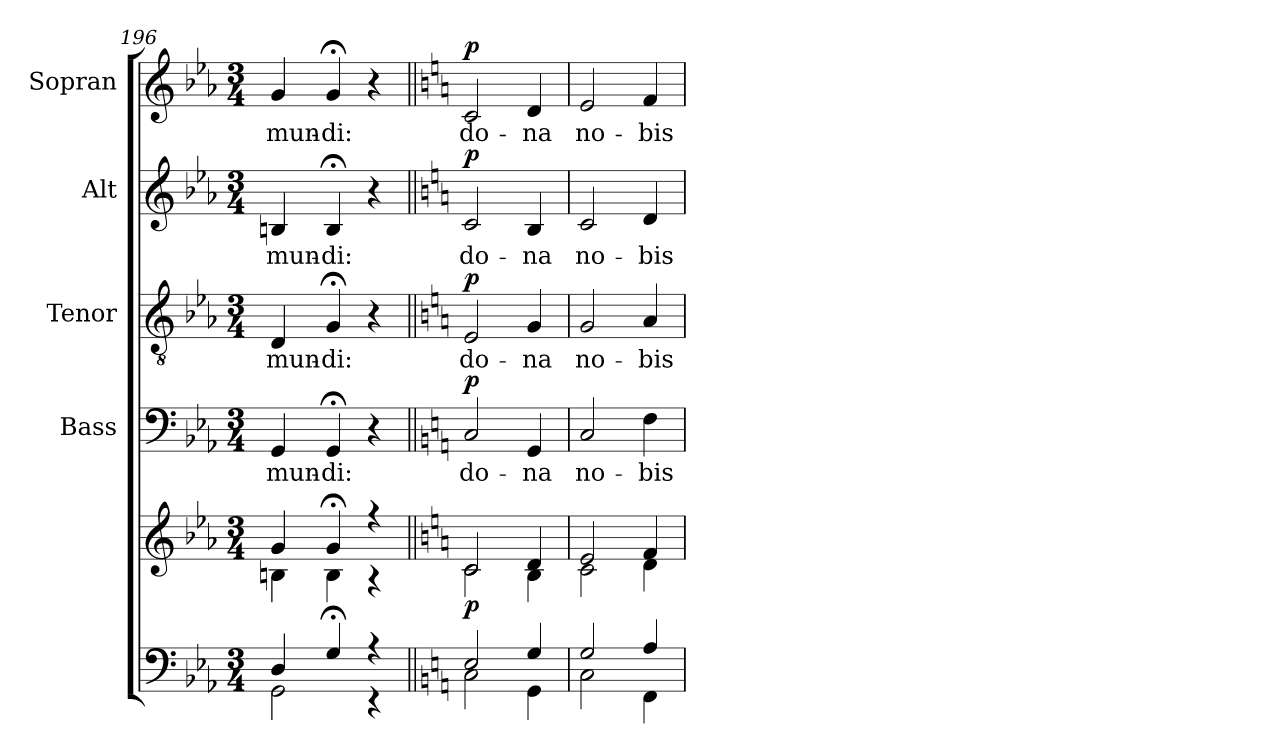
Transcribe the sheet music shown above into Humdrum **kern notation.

**kern	**kern	**dynam	**kern	**text	**dynam	**kern	**text	**dynam	**kern	**text	**dynam	**kern	**text	**dynam
*part5	*part5	*part5	*part4	*part4	*part4	*part3	*part3	*part3	*part2	*part2	*part2	*part1	*part1	*part1
*staff6	*staff5	*staff5/6	*staff4	*staff4	*staff4	*staff3	*staff3	*staff3	*staff2	*staff2	*staff2	*staff1	*staff1	*staff1
*	*	*	*I"Bass	*	*	*I"Tenor	*	*	*I"Alt	*	*	*I"Sopran	*	*
*	*	*	*I'B.	*	*	*I'T.	*	*	*I'A.	*	*	*I'S.	*	*
*clefF4	*clefG2	*	*clefF4	*	*	*clefGv2	*	*	*clefG2	*	*	*clefG2	*	*
*k[b-e-a-]	*k[b-e-a-]	*	*k[b-e-a-]	*	*	*k[b-e-a-]	*	*	*k[b-e-a-]	*	*	*k[b-e-a-]	*	*
*E-:	*E-:	*	*E-:	*	*	*E-:	*	*	*E-:	*	*	*E-:	*	*
*M3/4	*M3/4	*	*M3/4	*	*	*M3/4	*	*	*M3/4	*	*	*M3/4	*	*
=196	=196	=196	=196	=196	=196	=196	=196	=196	=196	=196	=196	=196	=196	=196
*^	*^	*	*	*	*	*	*	*	*	*	*	*	*	*
!	!	!	!	!	!	!LO:LY:b	!	!	!LO:LY:b	!	!	!LO:LY:b	!	!	!LO:LY:b	!
4D/	2GG\	4g/	4Bn\	.	4GG/	mun-	.	4D/	mun-	.	4Bn/	mun-	.	4g/	mun-	.
!	!	!	!	!	!	!LO:LY:b	!	!	!LO:LY:b	!	!	!LO:LY:b	!	!	!LO:LY:b	!
4G;</	.	4g;</	4B\	.	4GG;</	-di:	.	4G;</	-di:	.	4B;</	-di:	.	4g;</	-di:	.
4r	4r	4r	4r	.	4r	.	.	4r	.	.	4r	.	.	4r	.	.
=197||	=197||	=197||	=197||	=197||	=197||	=197||	=197||	=197||	=197||	=197||	=197||	=197||	=197||	=197||	=197||	=197||
*k[]	*	*k[]	*	*	*k[]	*	*	*k[]	*	*	*k[]	*	*	*k[]	*	*
*C:	*	*C:	*	*	*C:	*	*	*C:	*	*	*C:	*	*	*C:	*	*
!	!	!	!	!LO:DY:b	!	!LO:LY:b	!LO:DY:a	!	!LO:LY:b	!LO:DY:a	!	!LO:LY:b	!LO:DY:a	!	!LO:LY:b	!LO:DY:a
2E/	2C\	2c/	2c\	p	2C/	do-	p	2E/	do-	p	2c/	do-	p	2c/	do-	p
!	!	!	!	!	!	!LO:LY:b	!	!	!LO:LY:b	!	!	!LO:LY:b	!	!	!LO:LY:b	!
4G/	4GG\	4d/	4B\	.	4GG/	-na	.	4G/	-na	.	4B/	-na	.	4d/	-na	.
=198	=198	=198	=198	=198	=198	=198	=198	=198	=198	=198	=198	=198	=198	=198	=198	=198
!	!	!	!	!	!	!LO:LY:b	!	!	!LO:LY:b	!	!	!LO:LY:b	!	!	!LO:LY:b	!
2G/	2C\	2e/	2c\	.	2C/	no-	.	2G/	no-	.	2c/	no-	.	2e/	no-	.
!	!	!	!	!	!	!LO:LY:b	!	!	!LO:LY:b	!	!	!LO:LY:b	!	!	!LO:LY:b	!
4A/	4FF\	4f/	4d\	.	4F\	-bis	.	4A/	-bis	.	4d/	-bis	.	4f/	-bis	.
*v	*v	*	*	*	*	*	*	*	*	*	*	*	*	*	*	*
*	*v	*v	*	*	*	*	*	*	*	*	*	*	*	*	*
=	=	=	=	=	=	=	=	=	=	=	=	=	=	=
*-	*-	*-	*-	*-	*-	*-	*-	*-	*-	*-	*-	*-	*-	*-
